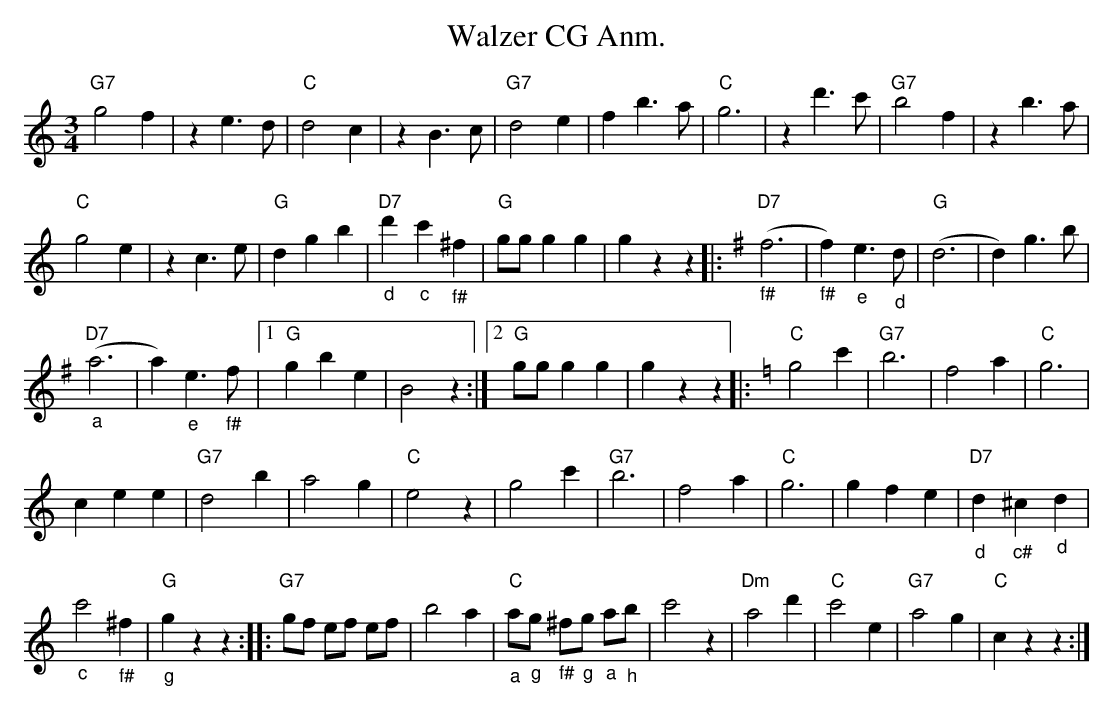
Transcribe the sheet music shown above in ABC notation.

X:1
T: Walzer CG Anm.
M:3/4
L:1/4
K:C
"G7"g2f | z e>d | "C"d2c | z B>c | "G7"d2e | f b>a | "C"g3 | z d'>c' | "G7"b2f | z b>a |
"C"g2e | z c>e | "G"dgb | "D7""_d"d'"_c"c' "_f#"^f | "G"g/g/ gg |  g zz |: [K:G] "D7""_f#"(f3 | "_f#"f) "_e"e>"_d"d | "G"(d3 | d) g>b |
"D7"("_a"a3 | a) "_e"e>"_f#"f |1 "G"gbe | B2z :|2 "G"g/g/ gg | g zz |: [K:C] "C"g2c' | "G7"b3 | f2a | "C"g3 |
cee | "G7"d2b | a2g | "C"e2z | g2c' | "G7"b3 | f2a | "C"g3 | gfe | "D7""_d"d"_c#"^c"_d"d |
"_c"c'2 "_f#"^f | "G""_g"g zz :: "G7"g/f/ e/f/ e/f/ | b2a | "C""_a"a/"_g"g/ "_f#"^f/"_g"g/ "_a"a/"_h"b/ | c'2z | "Dm"a2d' | "C"c'2e | "G7"a2g | "C"c zz :|
